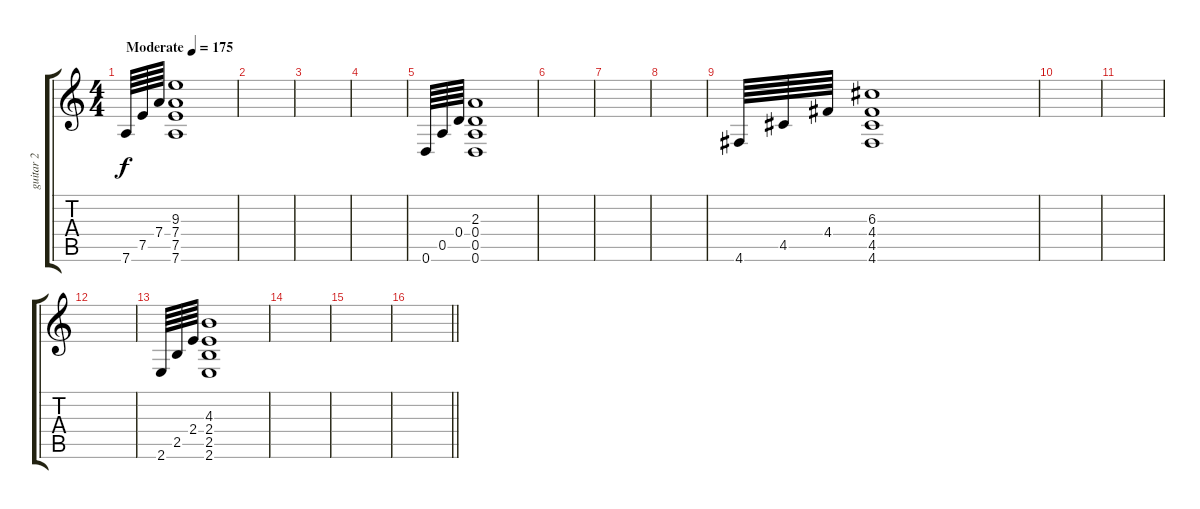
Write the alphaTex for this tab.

\track ("guitar 2" "guitar 2") {instrument acousticguitarsteel}
\staff {score tabs}
\tuning (E4 B3 G3 D3 A2 D2) {hide}
\ts (4 4)
\tempo (175 "Moderate")
\clef g2
\ks c
7.6.64{dy f instrument acousticguitarsteel} 7.5.64 7.4.64 (9.3 7.4 7.5 7.6).1 |
|
|
|
0.6.64 0.5.64 0.4.64 (2.3 0.4 0.5 0.6).1 |
|
|
|
4.6.64 4.5.64 4.4.64 (6.3 4.4 4.5 4.6).1 |
|
|
|
2.6.64 2.5.64 2.4.64 (4.3 2.4 2.5 2.6).1 |
|
|
\barLineRight lightlight
